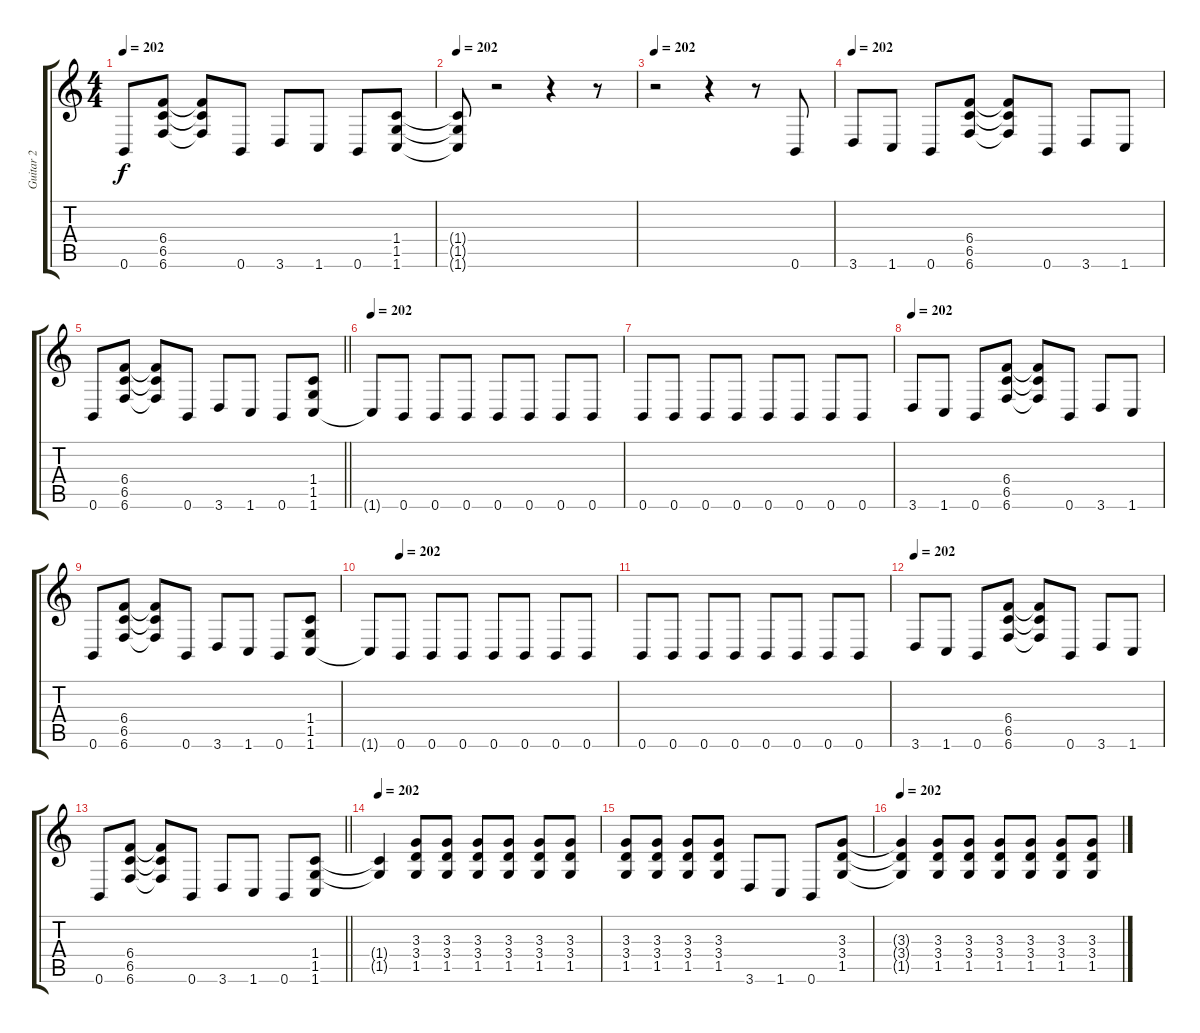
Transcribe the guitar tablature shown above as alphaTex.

\track ("Guitar 2" "Guitar 2") {instrument distortionguitar}
\staff {score tabs}
\tuning (Db4 Ab3 E3 B2 Gb2 B1) {hide}
\ts (4 4)
\tempo 202
\clef g2
\ks c
0.6.8{dy f} (6.4 6.5 6.6).8 (6.4{t} 6.5{t} 6.6{t}).8 0.6.8 3.6.8 1.6.8 0.6.8 (1.4 1.5 1.6).8 |
\tempo 202
(1.4{t} 1.5{t} 1.6{t}).8 r.2 r.4 r.8 |
\tempo 202
r.2 r.4 r.8 0.6.8 |
\tempo 202
3.6.8 1.6.8 0.6.8 (6.4 6.5 6.6).8 (6.4{t} 6.5{t} 6.6{t}).8 0.6.8 3.6.8 1.6.8 |
\barLineRight lightlight
0.6.8 (6.4 6.5 6.6).8 (6.4{t} 6.5{t} 6.6{t}).8 0.6.8 3.6.8 1.6.8 0.6.8 (1.4 1.5 1.6).8 |
\section ("" "")
\tempo 202
1.6{t}.8 0.6.8 0.6.8 0.6.8 0.6.8 0.6.8 0.6.8 0.6.8 |
0.6.8 0.6.8 0.6.8 0.6.8 0.6.8 0.6.8 0.6.8 0.6.8 |
\tempo 202
3.6.8 1.6.8 0.6.8 (6.4 6.5 6.6).8 (6.4{t} 6.5{t} 6.6{t}).8 0.6.8 3.6.8 1.6.8 |
0.6.8 (6.4 6.5 6.6).8 (6.4{t} 6.5{t} 6.6{t}).8 0.6.8 3.6.8 1.6.8 0.6.8 (1.4 1.5 1.6).8 |
\tempo (202 0.125)
1.6{t}.8 0.6.8 0.6.8 0.6.8 0.6.8 0.6.8 0.6.8 0.6.8 |
0.6.8 0.6.8 0.6.8 0.6.8 0.6.8 0.6.8 0.6.8 0.6.8 |
\tempo 202
3.6.8 1.6.8 0.6.8 (6.4 6.5 6.6).8 (6.4{t} 6.5{t} 6.6{t}).8 0.6.8 3.6.8 1.6.8 |
\barLineRight lightlight
0.6.8 (6.4 6.5 6.6).8 (6.4{t} 6.5{t} 6.6{t}).8 0.6.8 3.6.8 1.6.8 0.6.8 (1.4 1.5 1.6).8 |
\section ("" "")
\tempo 202
(1.4{t} 1.5{t}).4 (3.3 3.4 1.5).8 (3.3 3.4 1.5).8 (3.3 3.4 1.5).8 (3.3 3.4 1.5).8 (3.3 3.4 1.5).8 (3.3 3.4 1.5).8 |
(3.3 3.4 1.5).8 (3.3 3.4 1.5).8 (3.3 3.4 1.5).8 (3.3 3.4 1.5).8 3.6.8 1.6.8 0.6.8 (3.3 3.4 1.5).8 |
\tempo 202
(3.3{t} 3.4{t} 1.5{t}).4 (3.3 3.4 1.5).8 (3.3 3.4 1.5).8 (3.3 3.4 1.5).8 (3.3 3.4 1.5).8 (3.3 3.4 1.5).8 (3.3 3.4 1.5).8
